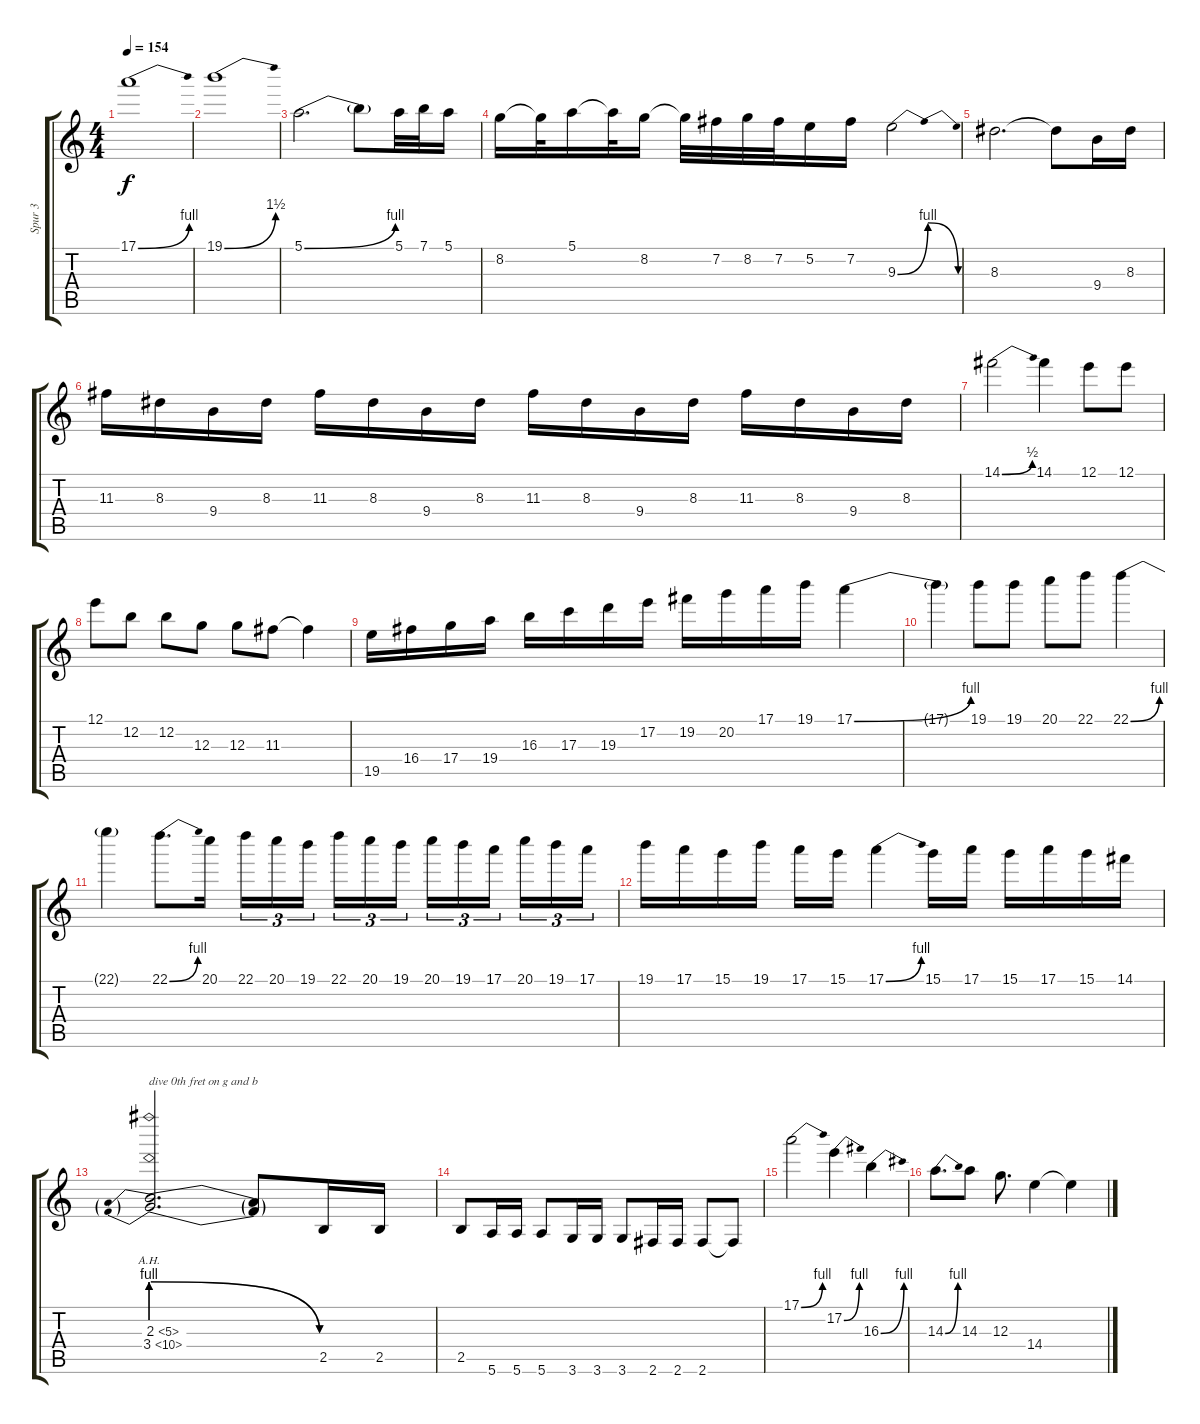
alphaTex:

\track ("Spur 3" "Spur 3") {instrument distortionguitar}
\staff {score tabs}
\tuning (E4 B3 G3 D3 A2 E2) {hide}
\ts (4 4)
\tempo 154
\clef g2
\ks c
17.1{be (bend 0 0 60 4)}.1{dy f} |
19.1{be (bend 0 0 60 6)}.1 |
5.1{be (bend 0 0 60 4)}.2{d} 5.1{t}.8 5.1.32 7.1.32 5.1.16 |
8.2.16 8.2{t}.32 5.1.16 5.1{t}.32 8.2.16 8.2{t}.32 7.2.32 8.2.32 7.2.32 5.2.16 7.2.16 9.3{be (bendrelease 0 0 20 4 30 4 60 0)}.2 |
8.3.2{d} 8.3{t}.8 9.4.16 8.3.16 |
11.3.16 8.3.16 9.4.16 8.3.16 11.3.16 8.3.16 9.4.16 8.3.16 11.3.16 8.3.16 9.4.16 8.3.16 11.3.16 8.3.16 9.4.16 8.3.16 |
14.1{be (bend 0 0 60 2)}.2 14.1.4 12.1.8 12.1.8 |
12.1.8 12.2.8 12.2.8 12.3.8 12.3.8 11.3.8 11.3{t}.4 |
19.5.16 16.4.16 17.4.16 19.4.16 16.3.16 17.3.16 19.3.16 17.2.16 19.2.16 20.2.16 17.1.16 19.1.16 17.1{be (bend 0 0 60 4)}.4 |
17.1{t}.4 19.1.8 19.1.8 20.1.8 22.1.8 22.1{be (bend 0 0 60 4)}.4 |
22.1{t}.4 22.1{be (bend 0 0 60 4)}.8{d} 20.1.16 22.1.16{tu (3 2)} 20.1.16{tu (3 2)} 19.1.16{tu (3 2) beam splitsecondary} 22.1.16{tu (3 2)} 20.1.16{tu (3 2)} 19.1.16{tu (3 2)} 20.1.16{tu (3 2)} 19.1.16{tu (3 2)} 17.1.16{tu (3 2) beam splitsecondary} 20.1.16{tu (3 2)} 19.1.16{tu (3 2)} 17.1.16{tu (3 2)} |
19.1.16 17.1.16 15.1.16 19.1.16 17.1.16 15.1.16 17.1{be (bend 0 0 60 4)}.4 15.1.16 17.1.16 15.1.16 17.1.16 15.1.16 14.1.16 |
(2.3{be (prebendrelease 0 4 60 0) ah 3} 3.4{be (prebendrelease 0 4 60 0) ah 7}).2{d txt "dive 0th fret on g and b "} (2.3{t} 3.4{t}).8 2.5.16 2.5.16 |
2.5.8 5.6.16 5.6.16 5.6.8 3.6.16 3.6.16 3.6.8 2.6.16 2.6.16 2.6.8 2.6{t}.8 |
17.1{be (bend 0 0 60 4)}.2 17.2{be (bend 0 0 60 4)}.4 16.3{be (bend 0 0 60 4)}.4 |
14.3{be (bend 0 0 60 4)}.8{d} 14.3.8 12.3.8{d} 14.4.4 14.4{t}.4
